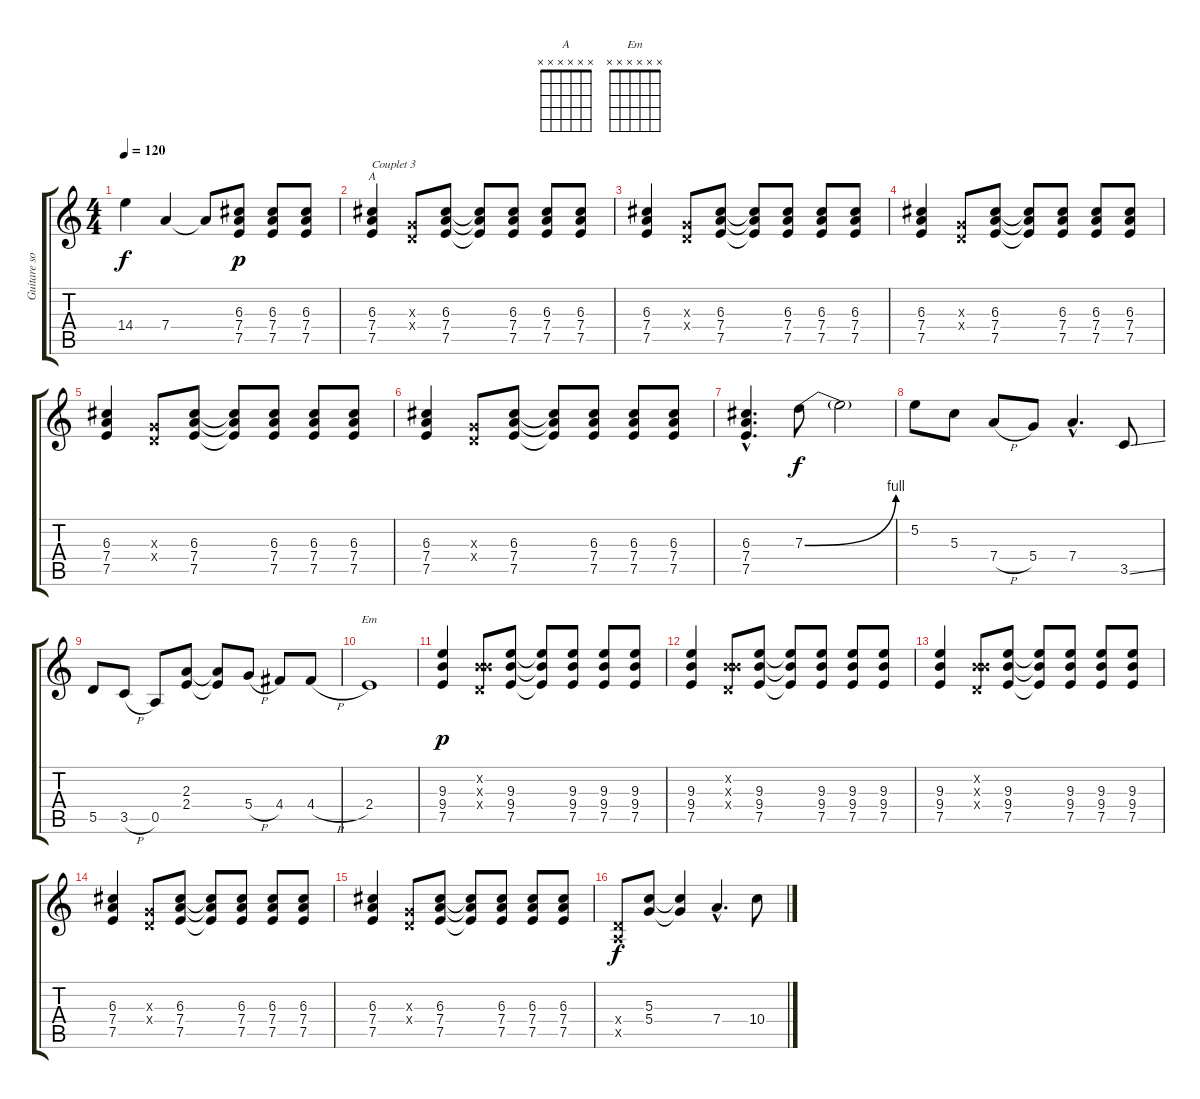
\track ("Guitare solo" "Guitare so") {instrument distortionguitar}
\staff {score tabs}
\tuning (E4 B3 G3 D3 A2 E2) {hide}
\chord ("A" x x x x x x) {firstfret 0}
\chord ("Em" x x x x x x) {firstfret 0}
\ts (4 4)
\tempo 120
\clef g2
\ks c
14.4.4{dy f} 7.4.4 7.4{t}.8 (6.3 7.4 7.5).8{dy p} (6.3 7.4 7.5).8 (6.3 7.4 7.5).8 |
(6.3 7.4 7.5).4{ch "A" txt "Couplet 3"} (0.3{x} 0.4{x}).8 (6.3 7.4 7.5).8 (6.3{t} 7.4{t} 7.5{t}).8 (6.3 7.4 7.5).8 (6.3 7.4 7.5).8 (6.3 7.4 7.5).8 |
(6.3 7.4 7.5).4 (0.3{x} 0.4{x}).8 (6.3 7.4 7.5).8 (6.3{t} 7.4{t} 7.5{t}).8 (6.3 7.4 7.5).8 (6.3 7.4 7.5).8 (6.3 7.4 7.5).8 |
(6.3 7.4 7.5).4 (0.3{x} 0.4{x}).8 (6.3 7.4 7.5).8 (6.3{t} 7.4{t} 7.5{t}).8 (6.3 7.4 7.5).8 (6.3 7.4 7.5).8 (6.3 7.4 7.5).8 |
(6.3 7.4 7.5).4 (0.3{x} 0.4{x}).8 (6.3 7.4 7.5).8 (6.3{t} 7.4{t} 7.5{t}).8 (6.3 7.4 7.5).8 (6.3 7.4 7.5).8 (6.3 7.4 7.5).8 |
(6.3 7.4 7.5).4 (0.3{x} 0.4{x}).8 (6.3 7.4 7.5).8 (6.3{t} 7.4{t} 7.5{t}).8 (6.3 7.4 7.5).8 (6.3 7.4 7.5).8 (6.3 7.4 7.5).8 |
(6.3{hac} 7.4{hac} 7.5{hac}).4{d} 7.3{be (bend 0 0 60 4)}.8{dy f} 7.3{t}.2 |
5.2.8 5.3.8 7.4{h}.8 5.4.8 7.4{hac}.4{d} 3.5{ss}.8 |
5.5.8 3.5{h}.8 0.5.8 (2.3 2.4).8 (2.3{t} 2.4{t}).8 5.4{h}.8 4.4.8 4.4{h}.8 |
2.4.1{ch "Em"} |
(9.3 9.4 7.5).4{dy p} (0.2{x} 4.3{x} 0.4{x}).8 (9.3 9.4 7.5).8 (9.3{t} 9.4{t} 7.5{t}).8 (9.3 9.4 7.5).8 (9.3 9.4 7.5).8 (9.3 9.4 7.5).8 |
(9.3 9.4 7.5).4 (0.2{x} 4.3{x} 0.4{x}).8 (9.3 9.4 7.5).8 (9.3{t} 9.4{t} 7.5{t}).8 (9.3 9.4 7.5).8 (9.3 9.4 7.5).8 (9.3 9.4 7.5).8 |
(9.3 9.4 7.5).4 (0.2{x} 4.3{x} 0.4{x}).8 (9.3 9.4 7.5).8 (9.3{t} 9.4{t} 7.5{t}).8 (9.3 9.4 7.5).8 (9.3 9.4 7.5).8 (9.3 9.4 7.5).8 |
(6.3 7.4 7.5).4 (0.3{x} 0.4{x}).8 (6.3 7.4 7.5).8 (6.3{t} 7.4{t} 7.5{t}).8 (6.3 7.4 7.5).8 (6.3 7.4 7.5).8 (6.3 7.4 7.5).8 |
(6.3 7.4 7.5).4 (0.3{x} 0.4{x}).8 (6.3 7.4 7.5).8 (6.3{t} 7.4{t} 7.5{t}).8 (6.3 7.4 7.5).8 (6.3 7.4 7.5).8 (6.3 7.4 7.5).8 |
(0.4{x} 0.5{x}).8{dy f} (5.3 5.4).8 (5.3{t} 5.4{t}).4 7.4{hac}.4{d} 10.4.8
